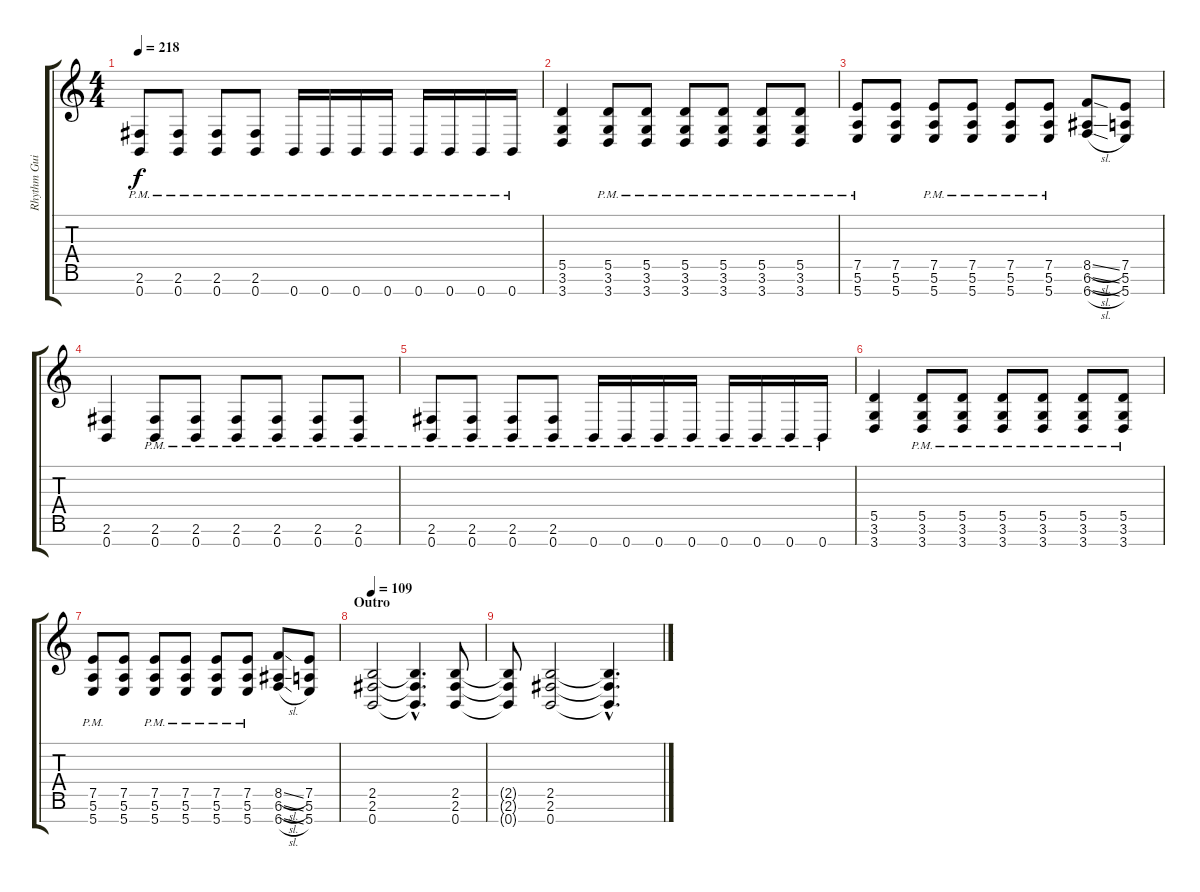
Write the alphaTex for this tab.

\track ("Rhythm Guitar R" "Rhythm Gui") {instrument distortionguitar}
\staff {score tabs}
\tuning (E4 B3 G3 D3 A2 E2 B1) {hide}
\ts (4 4)
\tempo 218
\clef g2
\ks c
(2.6{pm} 0.7{pm}).8{dy f} (2.6{pm} 0.7{pm}).8 (2.6{pm} 0.7{pm}).8 (2.6{pm} 0.7{pm}).8 0.7{pm}.16 0.7{pm}.16 0.7{pm}.16 0.7{pm}.16 0.7{pm}.16 0.7{pm}.16 0.7{pm}.16 0.7{pm}.16 |
(5.5 3.6 3.7).4 (5.5{pm} 3.6{pm} 3.7{pm}).8 (5.5{pm} 3.6{pm} 3.7{pm}).8 (5.5{pm} 3.6{pm} 3.7{pm}).8 (5.5{pm} 3.6{pm} 3.7{pm}).8 (5.5{pm} 3.6{pm} 3.7{pm}).8 (5.5{pm} 3.6{pm} 3.7{pm}).8 |
(7.5{pm} 5.6{pm} 5.7{pm}).8 (7.5 5.6 5.7).8 (7.5{pm} 5.6{pm} 5.7{pm}).8 (7.5{pm} 5.6{pm} 5.7{pm}).8 (7.5{pm} 5.6{pm} 5.7{pm}).8 (7.5{pm} 5.6{pm} 5.7{pm}).8 (8.5{sl} 6.6{sl} 6.7{sl}).8 (7.5 5.6 5.7).8 |
(2.6 0.7).4 (2.6{pm} 0.7{pm}).8 (2.6{pm} 0.7{pm}).8 (2.6{pm} 0.7{pm}).8 (2.6{pm} 0.7{pm}).8 (2.6{pm} 0.7{pm}).8 (2.6{pm} 0.7{pm}).8 |
(2.6{pm} 0.7{pm}).8 (2.6{pm} 0.7{pm}).8 (2.6{pm} 0.7{pm}).8 (2.6{pm} 0.7{pm}).8 0.7{pm}.16 0.7{pm}.16 0.7{pm}.16 0.7{pm}.16 0.7{pm}.16 0.7{pm}.16 0.7{pm}.16 0.7{pm}.16 |
(5.5 3.6 3.7).4 (5.5{pm} 3.6{pm} 3.7{pm}).8 (5.5{pm} 3.6{pm} 3.7{pm}).8 (5.5{pm} 3.6{pm} 3.7{pm}).8 (5.5{pm} 3.6{pm} 3.7{pm}).8 (5.5{pm} 3.6{pm} 3.7{pm}).8 (5.5{pm} 3.6{pm} 3.7{pm}).8 |
(7.5{pm} 5.6{pm} 5.7{pm}).8 (7.5 5.6 5.7).8 (7.5{pm} 5.6{pm} 5.7{pm}).8 (7.5{pm} 5.6{pm} 5.7{pm}).8 (7.5{pm} 5.6{pm} 5.7{pm}).8 (7.5{pm} 5.6{pm} 5.7{pm}).8 (8.5{sl} 6.6{sl} 6.7{sl}).8 (7.5 5.6 5.7).8 |
\section ("" "Outro")
\tempo 109
(2.5 2.6 0.7).2 (2.5{hac t} 2.6{hac t} 0.7{hac t}).4{d} (2.5 2.6 0.7).8 |
(2.5{t} 2.6{t} 0.7{t}).8 (2.5 2.6 0.7).2 (2.5{hac t} 2.6{hac t} 0.7{hac t}).4{d}
